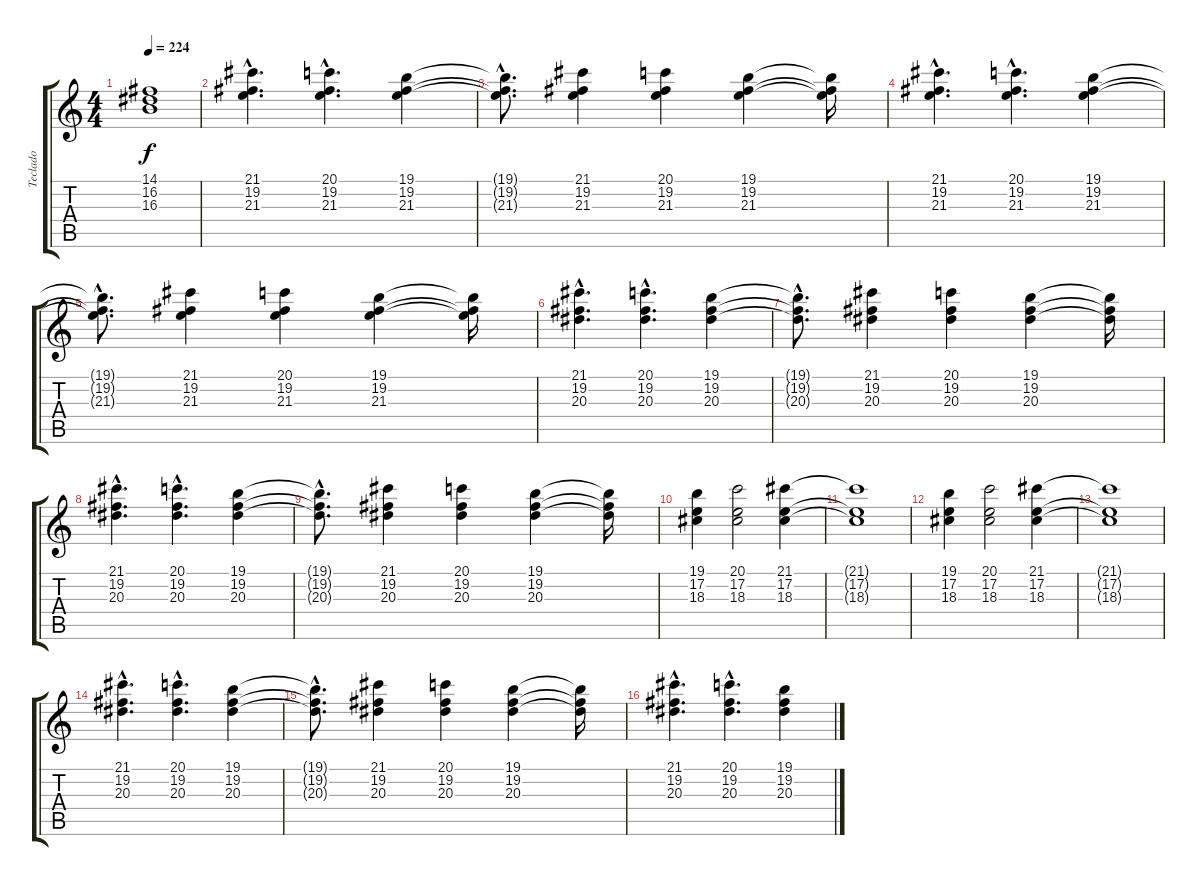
\track ("Teclado" "Teclado") {instrument reedorgan}
\staff {score tabs}
\tuning (E4 B3 G3 D3 A2 E2) {hide}
\ts (4 4)
\tempo 224
\clef g2
\ks c
(14.1{t} 16.2{t} 16.3{t}).1{dy f} |
(21.1{hac} 19.2{hac} 21.3{hac}).4{d volume 6} (20.1{hac} 19.2{hac} 21.3{hac}).4{d} (19.1 19.2 21.3).4 |
(19.1{hac t} 19.2{hac t} 21.3{hac t}).8{d} (21.1 19.2 21.3).4 (20.1 19.2 21.3).4 (19.1 19.2 21.3).4 (19.1{t} 19.2{t} 21.3{t}).16 |
(21.1{hac} 19.2{hac} 21.3{hac}).4{d} (20.1{hac} 19.2{hac} 21.3{hac}).4{d} (19.1 19.2 21.3).4 |
(19.1{hac t} 19.2{hac t} 21.3{hac t}).8{d} (21.1 19.2 21.3).4 (20.1 19.2 21.3).4 (19.1 19.2 21.3).4 (19.1{t} 19.2{t} 21.3{t}).16 |
(21.1{hac} 19.2{hac} 20.3{hac}).4{d} (20.1{hac} 19.2{hac} 20.3{hac}).4{d} (19.1 19.2 20.3).4 |
(19.1{hac t} 19.2{hac t} 20.3{hac t}).8{d} (21.1 19.2 20.3).4 (20.1 19.2 20.3).4 (19.1 19.2 20.3).4 (19.1{t} 19.2{t} 20.3{t}).16 |
(21.1{hac} 19.2{hac} 20.3{hac}).4{d} (20.1{hac} 19.2{hac} 20.3{hac}).4{d} (19.1 19.2 20.3).4 |
(19.1{hac t} 19.2{hac t} 20.3{hac t}).8{d} (21.1 19.2 20.3).4 (20.1 19.2 20.3).4 (19.1 19.2 20.3).4 (19.1{t} 19.2{t} 20.3{t}).16 |
(19.1 17.2 18.3).4 (20.1 17.2 18.3).2 (21.1 17.2 18.3).4 |
(21.1{t} 17.2{t} 18.3{t}).1 |
(19.1 17.2 18.3).4 (20.1 17.2 18.3).2 (21.1 17.2 18.3).4 |
(21.1{t} 17.2{t} 18.3{t}).1 |
(21.1{hac} 19.2{hac} 20.3{hac}).4{d} (20.1{hac} 19.2{hac} 20.3{hac}).4{d} (19.1 19.2 20.3).4 |
(19.1{hac t} 19.2{hac t} 20.3{hac t}).8{d} (21.1 19.2 20.3).4 (20.1 19.2 20.3).4 (19.1 19.2 20.3).4 (19.1{t} 19.2{t} 20.3{t}).16 |
(21.1{hac} 19.2{hac} 20.3{hac}).4{d} (20.1{hac} 19.2{hac} 20.3{hac}).4{d} (19.1 19.2 20.3).4
